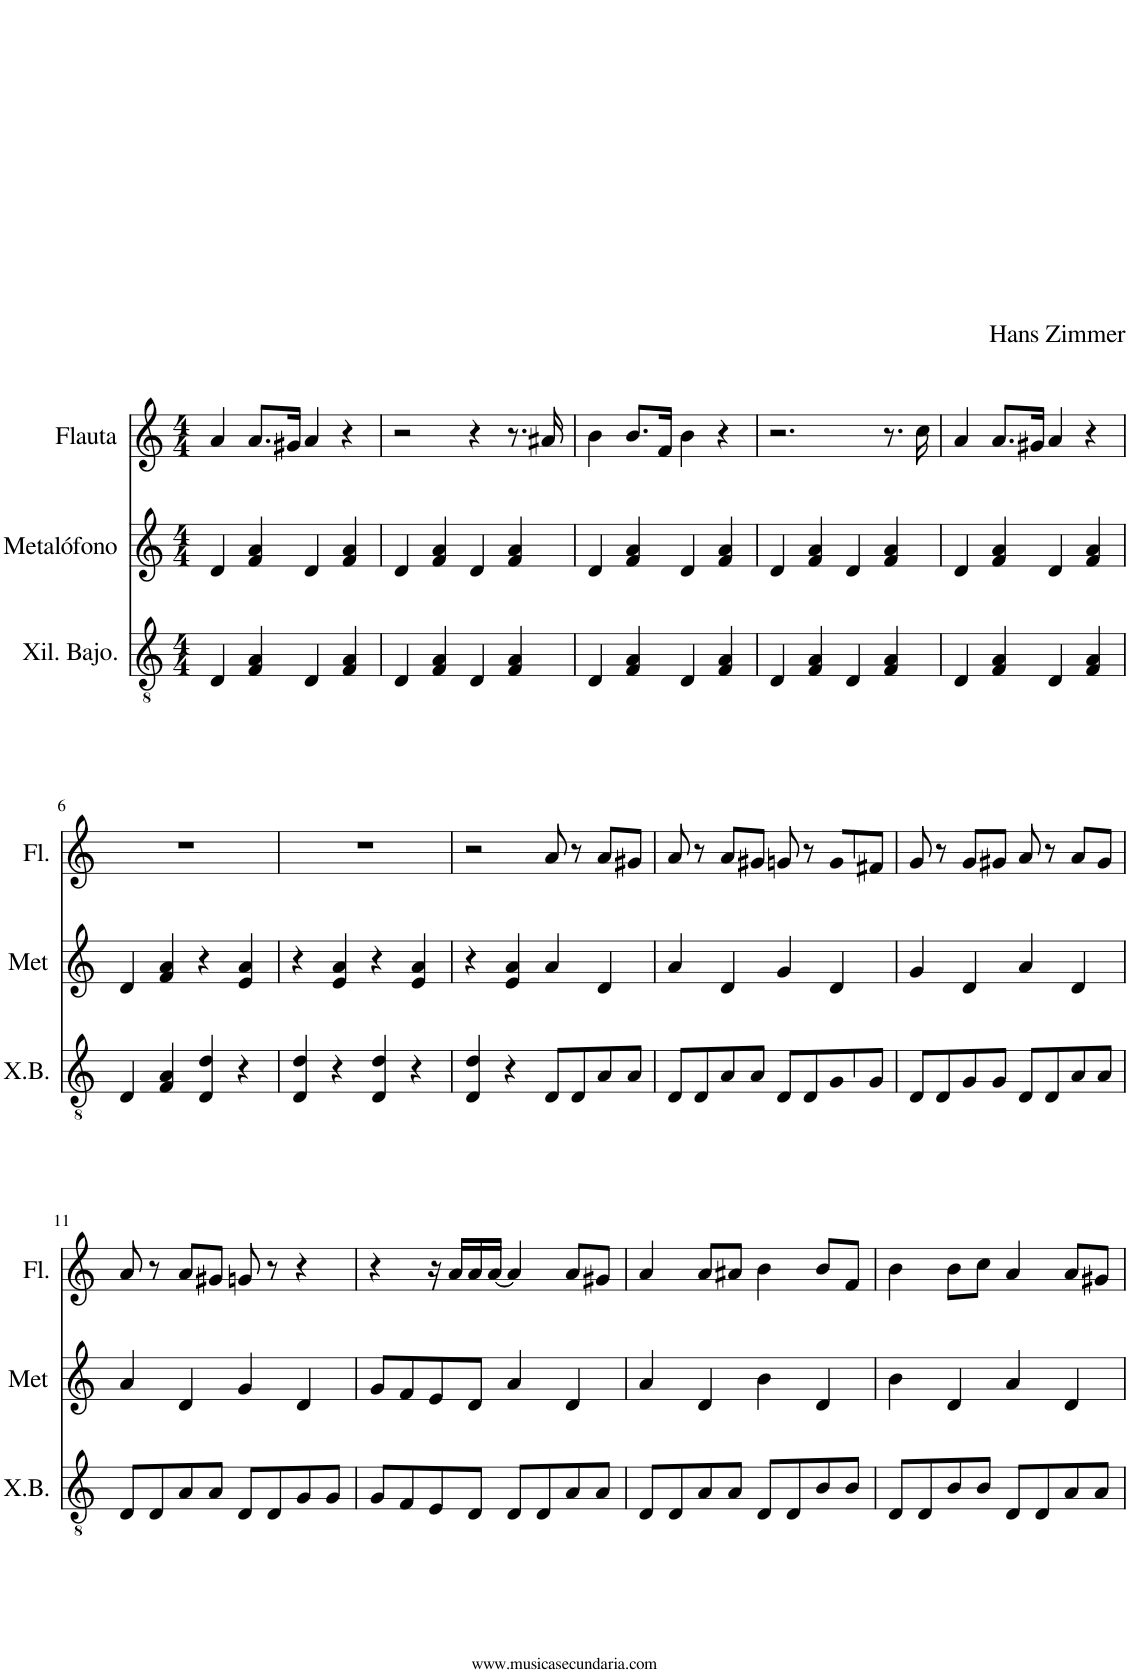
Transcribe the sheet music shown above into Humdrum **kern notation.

**kern	**kern	**kern
*part3	*part2	*part1
*staff3	*staff2	*staff1
*I"Xil. Bajo.	*I"Metalófono	*I"Flauta
*I'X.B.	*I'Met	*I'Fl.
*clefGv2	*clefG2	*clefG2
*k[]	*k[]	*k[]
*M4/4	*M4/4	*M4/4
=1	=1	=1
4D/	4d/	4a/
4F/ 4A/	4f/ 4a/	8.a/L
.	.	16g#X/Jk
4D/	4d/	4a/
4F/ 4A/	4f/ 4a/	4r
=2	=2	=2
4D/	4d/	2r
4F/ 4A/	4f/ 4a/	.
4D/	4d/	4r
4F/ 4A/	4f/ 4a/	8.r
.	.	16a#X/
=3	=3	=3
4D/	4d/	4b\
4F/ 4A/	4f/ 4a/	8.b/L
.	.	16f/Jk
4D/	4d/	4b\
4F/ 4A/	4f/ 4a/	4r
=4	=4	=4
4D/	4d/	2.r
4F/ 4A/	4f/ 4a/	.
4D/	4d/	.
4F/ 4A/	4f/ 4a/	8.r
.	.	16cc\
=5	=5	=5
4D/	4d/	4a/
4F/ 4A/	4f/ 4a/	8.a/L
.	.	16g#X/Jk
4D/	4d/	4a/
4F/ 4A/	4f/ 4a/	4r
!!LO:LB:g=z
=6	=6	=6
4D/	4d/	1r
4F/ 4A/	4f/ 4a/	.
4D/ 4d/	4r	.
4r	4e/ 4a/	.
=7	=7	=7
4D/ 4d/	4r	1r
4r	4e/ 4a/	.
4D/ 4d/	4r	.
4r	4e/ 4a/	.
=8	=8	=8
4D/ 4d/	4r	2r
4r	4e/ 4a/	.
8D/L	4a/	8a/
8D/	.	8r
8A/	4d/	8a/L
8A/J	.	8g#X/J
=9	=9	=9
8D/L	4a/	8a/
8D/	.	8r
8A/	4d/	8a/L
8A/J	.	8g#X/J
8D/L	4g/	8gn/
8D/	.	8r
8G/	4d/	8g/L
8G/J	.	8f#X/J
=10	=10	=10
8D/L	4g/	8g/
8D/	.	8r
8G/	4d/	8g/L
8G/J	.	8g#X/J
8D/L	4a/	8a/
8D/	.	8r
8A/	4d/	8a/L
8A/J	.	8g#/J
!!LO:LB:g=z
=11	=11	=11
8D/L	4a/	8a/
8D/	.	8r
8A/	4d/	8a/L
8A/J	.	8g#X/J
8D/L	4g/	8gn/
8D/	.	8r
8G/	4d/	4r
8G/J	.	.
=12	=12	=12
8G/L	8g/L	4r
8F/	8f/	.
8E/	8e/	16r
.	.	16a/LL
8D/J	8d/J	16a/
.	.	[16a/JJ
8D/L	4a/	4a/]
8D/	.	.
8A/	4d/	8a/L
8A/J	.	8g#X/J
=13	=13	=13
8D/L	4a/	4a/
8D/	.	.
8A/	4d/	8a/L
8A/J	.	8a#X/J
8D/L	4b\	4b\
8D/	.	.
8B/	4d/	8b/L
8B/J	.	8f/J
=14	=14	=14
8D/L	4b\	4b\
8D/	.	.
8B/	4d/	8b\L
8B/J	.	8cc\J
8D/L	4a/	4a/
8D/	.	.
8A/	4d/	8a/L
8A/J	.	8g#X/J
=	=	=
*-	*-	*-
